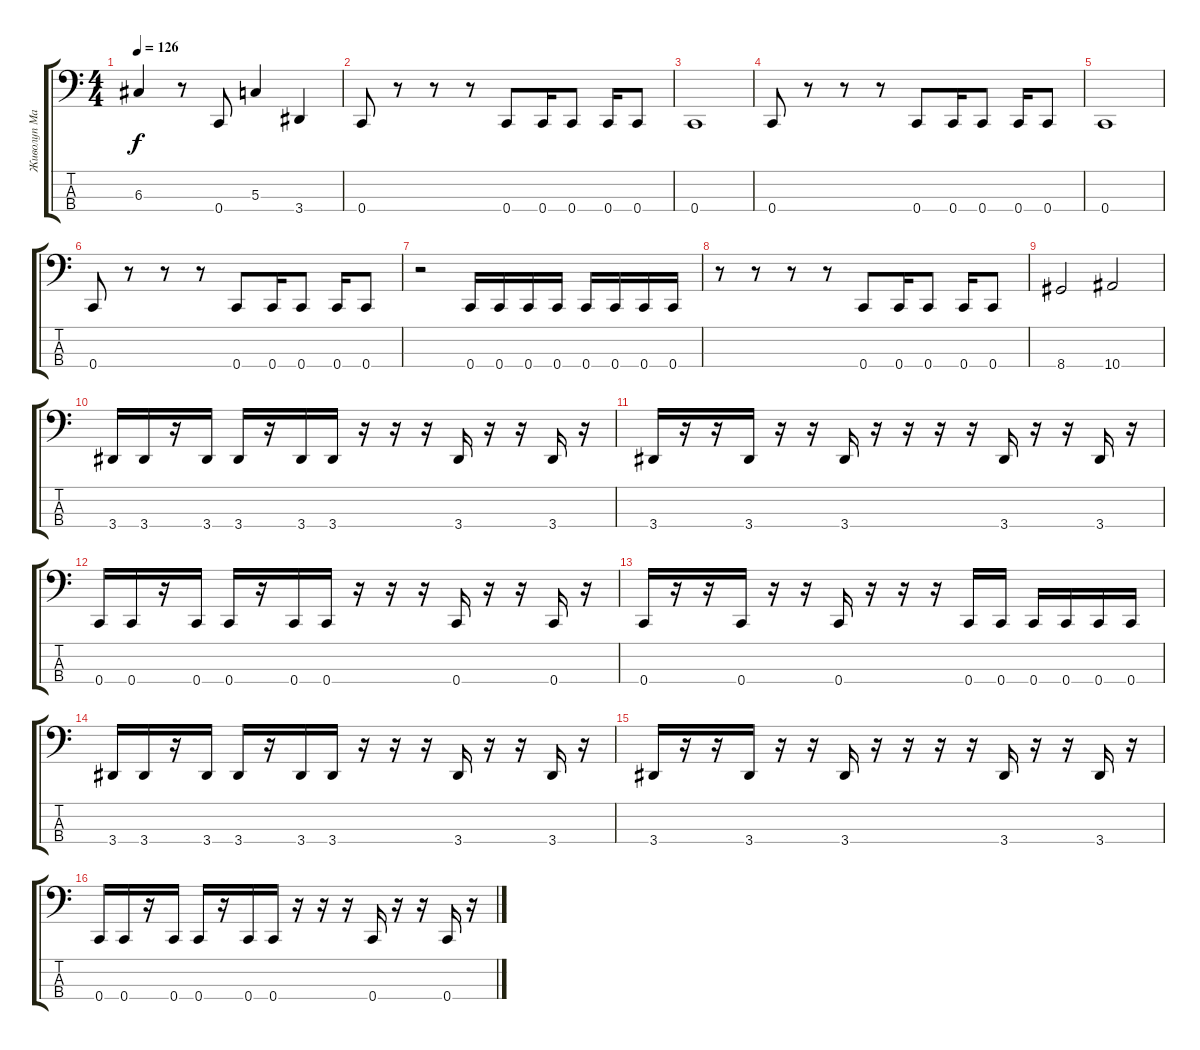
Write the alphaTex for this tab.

\track ("Живолуп Максим" "Живолуп Ма") {instrument electricbassfinger}
\staff {score tabs}
\tuning (F2 C2 G1 C1) {hide}
\ts (4 4)
\tempo 126
\clef f4
\ks c
6.3.4{dy f} r.8 0.4.8 5.3.4 3.4.4 |
0.4.8 r.8 r.8 r.8 0.4.8 0.4.16 0.4.8 0.4.16 0.4.8 |
0.4.1 |
0.4.8 r.8 r.8 r.8 0.4.8 0.4.16 0.4.8 0.4.16 0.4.8 |
0.4.1 |
0.4.8 r.8 r.8 r.8 0.4.8 0.4.16 0.4.8 0.4.16 0.4.8 |
r.2 0.4.16 0.4.16 0.4.16 0.4.16 0.4.16 0.4.16 0.4.16 0.4.16 |
r.8 r.8 r.8 r.8 0.4.8 0.4.16 0.4.8 0.4.16 0.4.8 |
8.4.2 10.4.2 |
3.4.16 3.4.16 r.16 3.4.16 3.4.16 r.16 3.4.16 3.4.16 r.16 r.16 r.16 3.4.16 r.16 r.16 3.4.16 r.16 |
3.4.16 r.16 r.16 3.4.16 r.16 r.16 3.4.16 r.16 r.16 r.16 r.16 3.4.16 r.16 r.16 3.4.16 r.16 |
0.4.16 0.4.16 r.16 0.4.16 0.4.16 r.16 0.4.16 0.4.16 r.16 r.16 r.16 0.4.16 r.16 r.16 0.4.16 r.16 |
0.4.16 r.16 r.16 0.4.16 r.16 r.16 0.4.16 r.16 r.16 r.16 0.4.16 0.4.16 0.4.16 0.4.16 0.4.16 0.4.16 |
3.4.16 3.4.16 r.16 3.4.16 3.4.16 r.16 3.4.16 3.4.16 r.16 r.16 r.16 3.4.16 r.16 r.16 3.4.16 r.16 |
3.4.16 r.16 r.16 3.4.16 r.16 r.16 3.4.16 r.16 r.16 r.16 r.16 3.4.16 r.16 r.16 3.4.16 r.16 |
0.4.16 0.4.16 r.16 0.4.16 0.4.16 r.16 0.4.16 0.4.16 r.16 r.16 r.16 0.4.16 r.16 r.16 0.4.16 r.16
